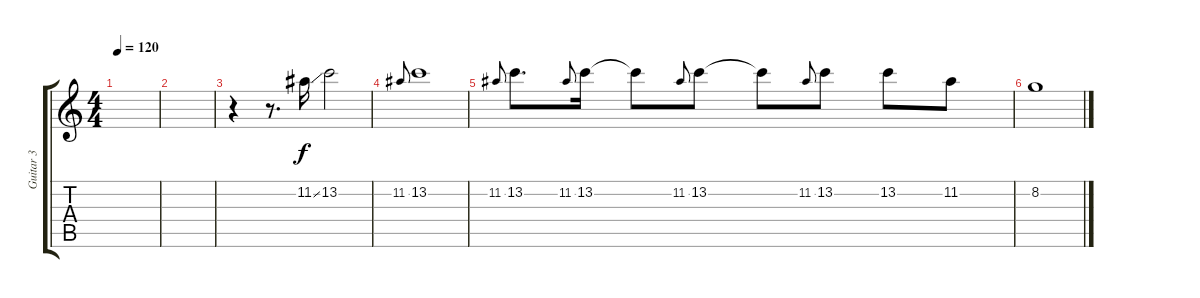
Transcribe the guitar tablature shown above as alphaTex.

\track ("Guitar 3" "Guitar 3") {instrument overdrivenguitar}
\staff {score tabs}
\tuning (E4 B3 G3 D3 A2 E2) {hide}
\ts (4 4)
\tempo 120
\clef g2
\ks c
|
|
r.4 r.8{d} 11.2{ss}.16 13.2.2 |
11.2.8{gr onbeat} 13.2.1 |
11.2.8{gr onbeat} 13.2.8{d} 11.2.8{gr onbeat} 13.2.16 13.2{t}.8 11.2.8{gr onbeat} 13.2.8 13.2{t}.8 11.2.8{gr onbeat} 13.2.8 13.2.8 11.2.8 |
8.2.1
